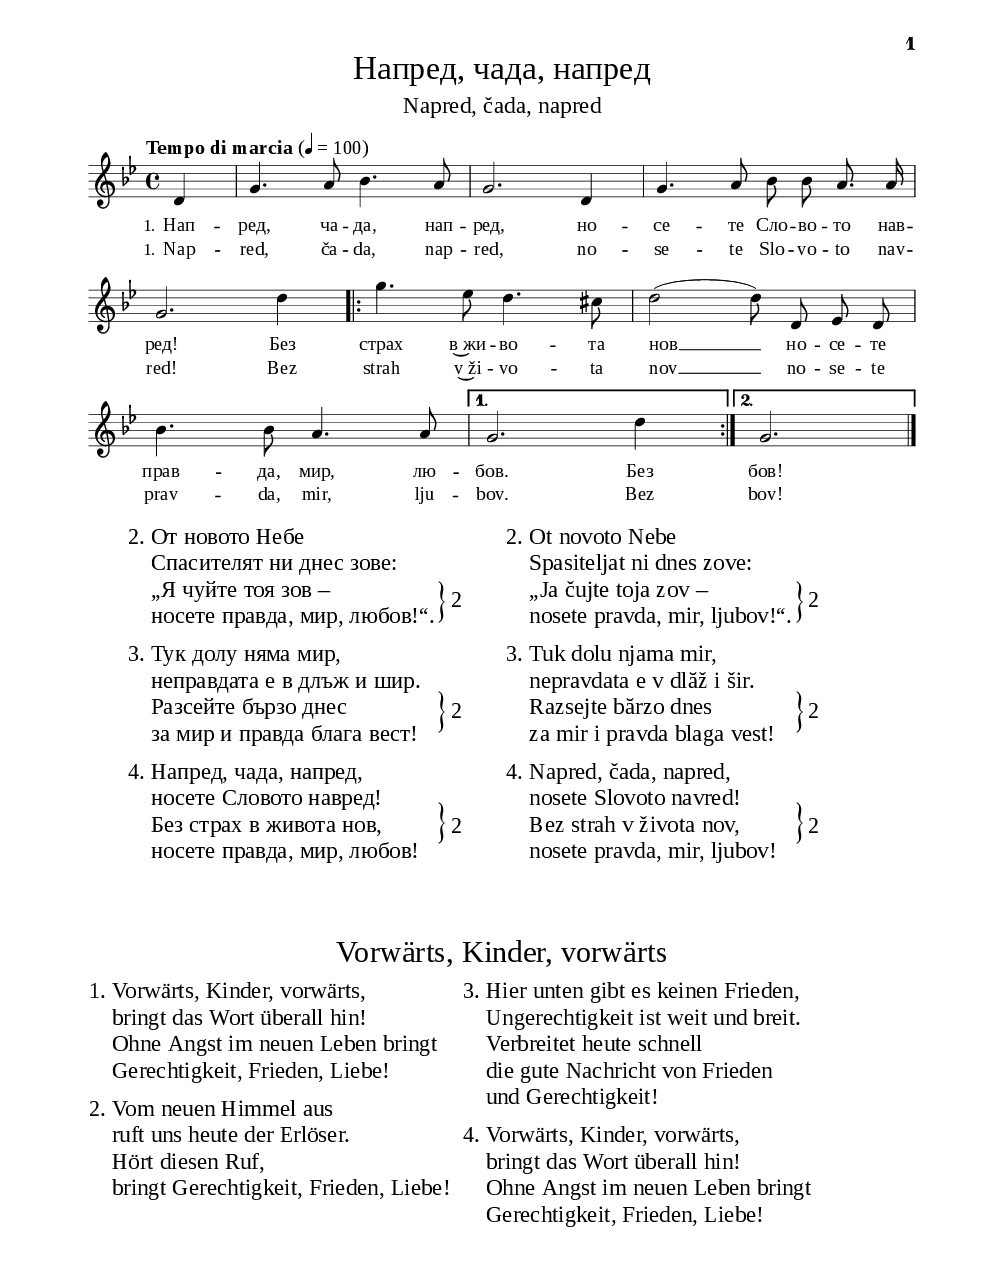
\version "2.24.4"

% include paper part and global functions
\include "include/globals.ily"

"rightBraces048" = \markup {
  \column {
    % repeat braces
    \translate #'(0 . -7.5 )
    \right-brace #20

    \translate #'(0 . -11.5 )
    \right-brace #20

    \translate #'(0 . -11.5 )
    \right-brace #20
  }
  \column {
    % repeat numbers
    \translate #'(0 . -8.1 )
    2

    \translate #'(0 . -14.3 )
    2

    \translate #'(0 . -14.7 )
    2
  }
}

\bookpart {
  \label #'ref048
  \tocItem \markup "Напред, чада, напред – Napred, čada, napred"
  \include "include/bookpart-paper.ily"
  \score {
    \include "include/score-layout.ily"

    \new Voice \absolute  {
      \clef treble
      \key g \minor
      \time 4/4
      \tempoFunc "Tempo di marcia" 4 "100"
      \autoBeamOff
      \partial 4
      \autoBeamOff
      d'4 | g'4. a'8 bes'4. a'8 | g'2. d'4 | g'4. a'8 bes'8 bes'8 a'8. a'16| \break
      g'2. d''4 | \repeat volta 2 {
        g''4. es''8 d''4. cis''8 | d''2 ( d''8 ) d'8 es'8 d'8 | \break
        bes'4. bes'8 a'4. a'8 |
      } \alternative  { { g'2. d''4 | }  { g'2. } } \bar "|."
    }

    \addlyrics {
      \set stanza = "1." Нап -- ред, ча -- да, нап -- ред, но -- се -- те Сло -- во -- то нав --
      ред! Без страх в~жи -- во -- та нов __  но -- се -- те
      прав -- да, мир, лю -- бов. Без бов!
    }

    \addlyrics {
      \set stanza = "1." Nap -- red, ča -- da, nap -- red, no -- se -- te Slo -- vo -- to nav --
      red! Bez strah v~ži -- vo -- ta nov __  no -- se -- te
      prav -- da, mir, lju -- bov. Bez bov!
    }



    \header {
      title = \titleFunc "Напред, чада, напред" "Napred, čada, napred"
    }

    \midi{}

  } % score

  \markup \empty-one

  \markup \abs-fontsize #11 {
    \hspace #5
    \override #`(baseline-skip . ,bgCoupletBaselineSkip)
    \column {
      \line {   2. От новото Небе }

      \line {   "   " Спасителят ни днес зове: }

      \line {   "   " „Я чуйте тоя зов –}

      \line {   "   " носете правда, мир, любов!“.}

      \vspace #0.5

      \line {   3.  Тук долу няма мир,}

      \line {   "   " неправдата е в длъж и шир.}

      \line {   "   " Разсейте бързо днес }

      \line {   "   " за мир и правда блага вест!}

      \vspace #0.5

      \line {   4.  Напред, чада, напред,}

      \line {   "   " носете Словото навред!}

      \line {   "   " Без страх в живота нов,}

      \line {   "   " носете правда, мир, любов!}
    }  \"rightBraces048"

    \hspace #5
    \override #`(baseline-skip . ,bgCoupletBaselineSkip)
    \column {
      \line {   2. Ot novoto Nebe }

      \line {   "   " Spasiteljat ni dnes zove: }

      \line {   "   " „Ja čujte toja zov –}

      \line {   "   " nosete pravda, mir, ljubov!“.}

      \vspace #0.5

      \line {   3.  Tuk dolu njama mir,}

      \line {   "   " nepravdata e v dlăž i šir.}

      \line {   "   " Razsejte bărzo dnes }

      \line {   "   " za mir i pravda blaga vest!}

      \vspace #0.5

      \line {   4.  Napred, čada, napred,}

      \line {   "   " nosete Slovoto navred!}

      \line {   "   " Bez strah v života nov,}

      \line {   "   " nosete pravda, mir, ljubov!}
    }  %column
    \"rightBraces048"
  } % markup

  \markup \vspace #3

  % include foreign translation(s) of the song
  \version "2.24.4"

\markup \fill-line { \fontsize #deTitleFontSize "Vorwärts, Kinder, vorwärts" }
\markup \null
\markup \null
\markup \abs-fontsize #11 {

  \override #`(baseline-skip . ,deCoupletBaselineSkip)

  \column {

    \line { 1. Vorwärts, Kinder, vorwärts,}
    \line { "   "bringt das Wort überall hin! }

    \line { "   "Ohne Angst im neuen Leben bringt}

    \line { "   "Gerechtigkeit, Frieden, Liebe!}


    \vspace #0.5
    \line { 2. Vom neuen Himmel aus}

    \line { "   "ruft uns heute der Erlöser.}

    \line { "   "Hört diesen Ruf, }

    \line { "   "bringt Gerechtigkeit, Frieden, Liebe!}



  }
  \hspace #1
  \override #`(baseline-skip . ,deCoupletBaselineSkip)


  \column {
    \line { 3. Hier unten gibt es keinen Frieden, }

    \line { "   "Ungerechtigkeit ist weit und breit.}

    \line { "   "Verbreitet heute schnell }

    \line { "   "die gute Nachricht von Frieden}
    \line { "   " und Gerechtigkeit!}

  \vspace #0.5
    \line { 4. Vorwärts, Kinder, vorwärts,}

    \line { "   "bringt das Wort überall hin! }

    \line { "   "Ohne Angst im neuen Leben bringt}

    \line { "   "Gerechtigkeit, Frieden, Liebe!}
  }
}


} % bookpart
